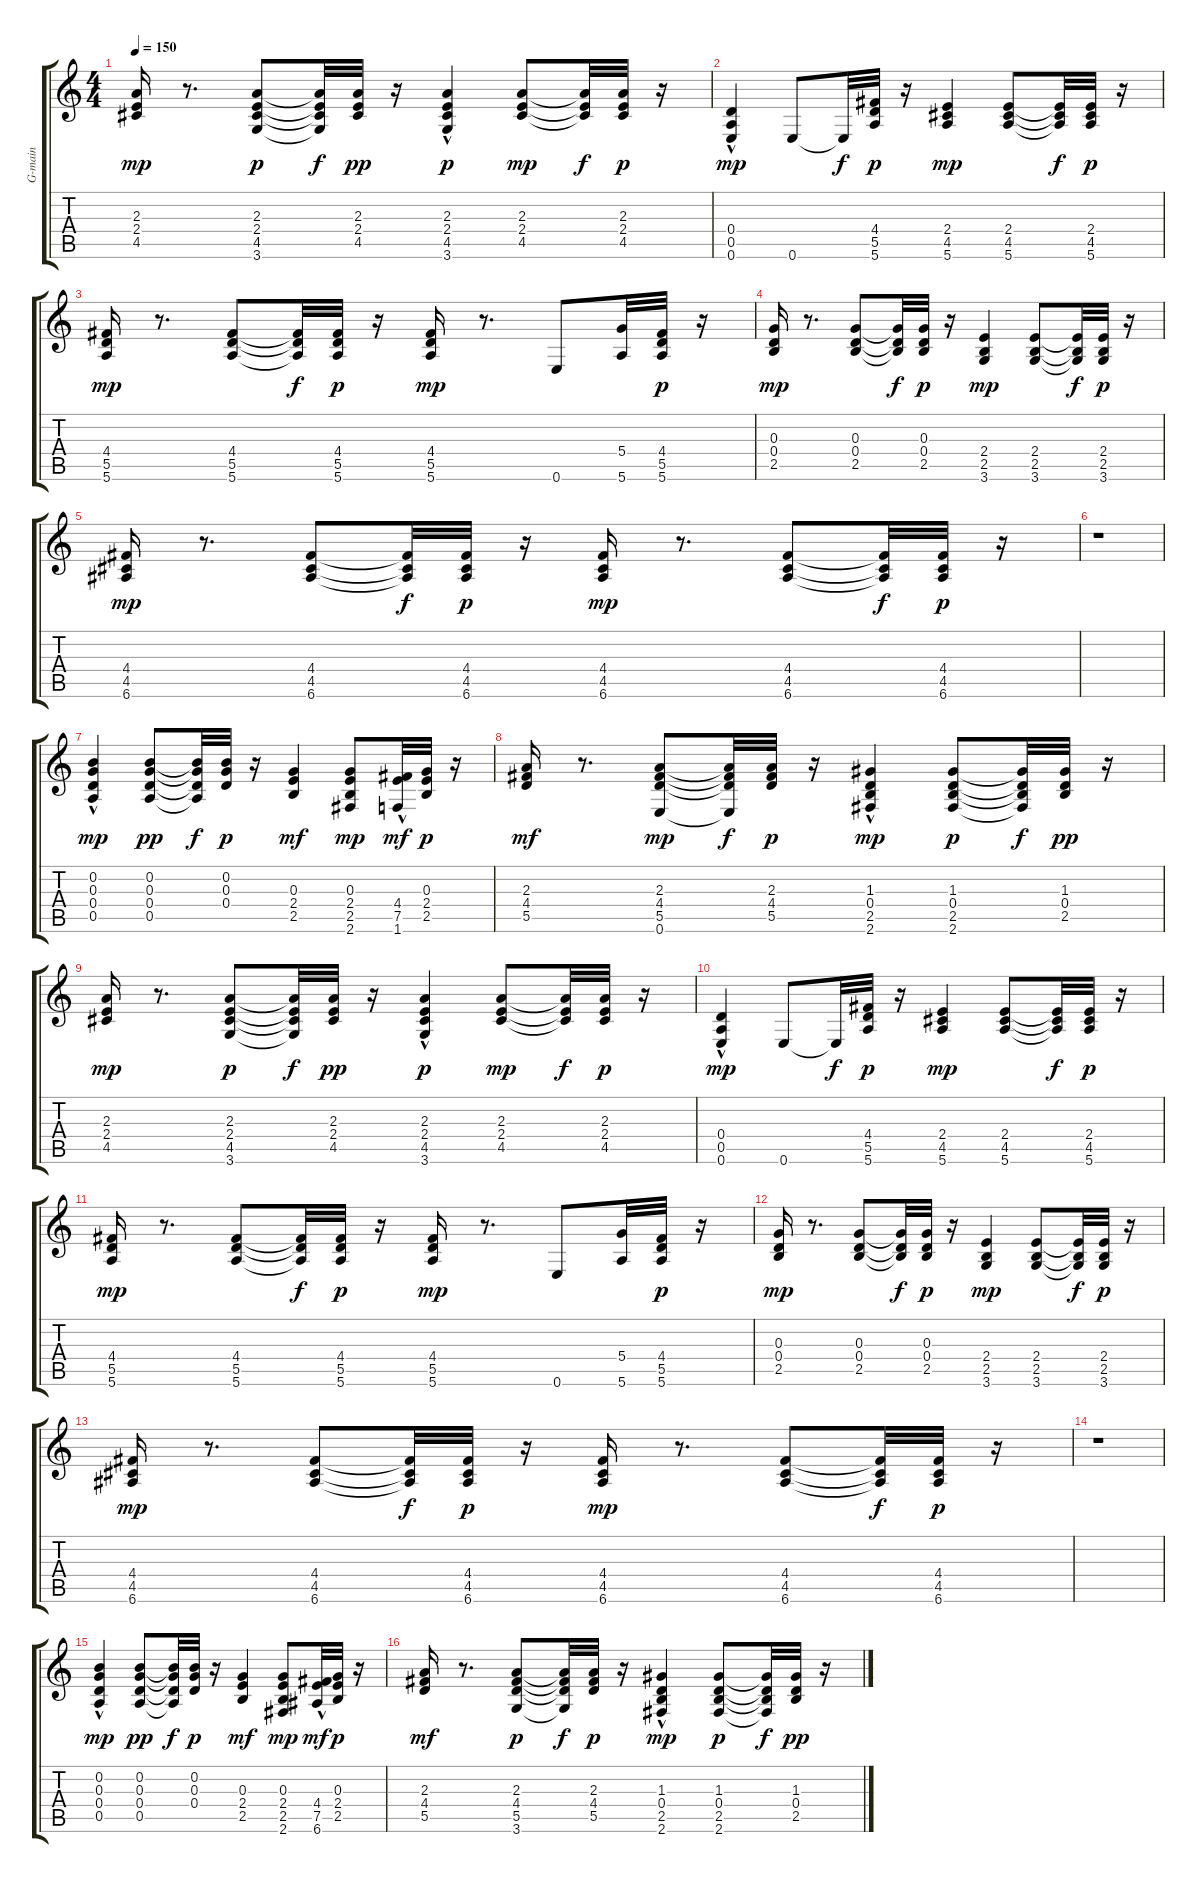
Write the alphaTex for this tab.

\track ("G-main" "G-main") {instrument electricguitarclean}
\staff {score tabs}
\tuning (E4 B3 G3 D3 A2 E2) {hide}
\ts (4 4)
\tempo 150
\clef g2
\ks c
(2.3 2.4 4.5).16{dy mp} r.8{d} (2.3 2.4 4.5 3.6).8{dy p} (2.3{t} 2.4{t} 4.5{t} 3.6{t}).32{dy f} (2.3 2.4 4.5).32{dy pp} r.16 (2.3 2.4 4.5 3.6{hac}).4{dy p} (2.3 2.4 4.5).8{dy mp} (2.3{t} 2.4{t} 4.5{t}).32{dy f} (2.3 2.4 4.5).32{dy p} r.16 |
(0.4 0.5 0.6{hac}).4{dy mp} 0.6.8 0.6{t}.32{dy f} (4.4 5.5 5.6).32{dy p} r.16 (2.4 4.5 5.6).4{dy mp} (2.4 4.5 5.6).8 (2.4{t} 4.5{t} 5.6{t}).32{dy f} (2.4 4.5 5.6).32{dy p} r.16 |
(4.4 5.5 5.6).16{dy mp} r.8{d} (4.4 5.5 5.6).8 (4.4{t} 5.5{t} 5.6{t}).32{dy f} (4.4 5.5 5.6).32{dy p} r.16 (4.4 5.5 5.6).16{dy mp} r.8{d} 0.6.8 (5.4 5.6).32 (4.4 5.5 5.6).32{dy p} r.16 |
(0.3 0.4 2.5).16{dy mp} r.8{d} (0.3 0.4 2.5).8 (0.3{t} 0.4{t} 2.5{t}).32{dy f} (0.3 0.4 2.5).32{dy p} r.16 (2.4 2.5 3.6).4{dy mp} (2.4 2.5 3.6).8 (2.4{t} 2.5{t} 3.6{t}).32{dy f} (2.4 2.5 3.6).32{dy p} r.16 |
(4.4 4.5 6.6).16{dy mp} r.8{d} (4.4 4.5 6.6).8 (4.4{t} 4.5{t} 6.6{t}).32{dy f} (4.4 4.5 6.6).32{dy p} r.16 (4.4 4.5 6.6).16{dy mp} r.8{d} (4.4 4.5 6.6).8 (4.4{t} 4.5{t} 6.6{t}).32{dy f} (4.4 4.5 6.6).32{dy p} r.16 |
r.1 |
(0.2 0.3 0.4 0.5{hac}).4{dy mp} (0.2 0.3 0.4 0.5).8{dy pp} (0.2{t} 0.3{t} 0.4{t} 0.5{t}).32{dy f} (0.2 0.3 0.4).32{dy p} r.16 (0.3 2.4 2.5).4{dy mf} (0.3 2.4 2.5 2.6).8{dy mp} (4.4 7.5{hac} 1.6{hac}).32{dy mf} (0.3 2.4 2.5).32{dy p} r.16 |
(2.3 4.4 5.5).16{dy mf} r.8{d} (2.3 4.4 5.5 0.6).8{dy mp} (2.3{t} 4.4{t} 5.5{t} 0.6{t}).32{dy f} (2.3 4.4 5.5).32{dy p} r.16 (1.3 0.4 2.5 2.6{hac}).4{dy mp} (1.3 0.4 2.5 2.6).8{dy p} (1.3{t} 0.4{t} 2.5{t} 2.6{t}).32{dy f} (1.3 0.4 2.5).32{dy pp} r.16 |
(2.3 2.4 4.5).16{dy mp} r.8{d} (2.3 2.4 4.5 3.6).8{dy p} (2.3{t} 2.4{t} 4.5{t} 3.6{t}).32{dy f} (2.3 2.4 4.5).32{dy pp} r.16 (2.3 2.4 4.5 3.6{hac}).4{dy p} (2.3 2.4 4.5).8{dy mp} (2.3{t} 2.4{t} 4.5{t}).32{dy f} (2.3 2.4 4.5).32{dy p} r.16 |
(0.4 0.5 0.6{hac}).4{dy mp} 0.6.8 0.6{t}.32{dy f} (4.4 5.5 5.6).32{dy p} r.16 (2.4 4.5 5.6).4{dy mp} (2.4 4.5 5.6).8 (2.4{t} 4.5{t} 5.6{t}).32{dy f} (2.4 4.5 5.6).32{dy p} r.16 |
(4.4 5.5 5.6).16{dy mp} r.8{d} (4.4 5.5 5.6).8 (4.4{t} 5.5{t} 5.6{t}).32{dy f} (4.4 5.5 5.6).32{dy p} r.16 (4.4 5.5 5.6).16{dy mp} r.8{d} 0.6.8 (5.4 5.6).32 (4.4 5.5 5.6).32{dy p} r.16 |
(0.3 0.4 2.5).16{dy mp} r.8{d} (0.3 0.4 2.5).8 (0.3{t} 0.4{t} 2.5{t}).32{dy f} (0.3 0.4 2.5).32{dy p} r.16 (2.4 2.5 3.6).4{dy mp} (2.4 2.5 3.6).8 (2.4{t} 2.5{t} 3.6{t}).32{dy f} (2.4 2.5 3.6).32{dy p} r.16 |
(4.4 4.5 6.6).16{dy mp} r.8{d} (4.4 4.5 6.6).8 (4.4{t} 4.5{t} 6.6{t}).32{dy f} (4.4 4.5 6.6).32{dy p} r.16 (4.4 4.5 6.6).16{dy mp} r.8{d} (4.4 4.5 6.6).8 (4.4{t} 4.5{t} 6.6{t}).32{dy f} (4.4 4.5 6.6).32{dy p} r.16 |
r.1 |
(0.2 0.3 0.4 0.5{hac}).4{dy mp} (0.2 0.3 0.4 0.5).8{dy pp} (0.2{t} 0.3{t} 0.4{t} 0.5{t}).32{dy f} (0.2 0.3 0.4).32{dy p} r.16 (0.3 2.4 2.5).4{dy mf} (0.3 2.4 2.5 2.6).8{dy mp} (4.4 7.5{hac} 6.6{hac}).32{dy mf} (0.3 2.4 2.5).32{dy p} r.16 |
(2.3 4.4 5.5).16{dy mf} r.8{d} (2.3 4.4 5.5 3.6).8{dy p} (2.3{t} 4.4{t} 5.5{t} 3.6{t}).32{dy f} (2.3 4.4 5.5).32{dy p} r.16 (1.3 0.4 2.5 2.6{hac}).4{dy mp} (1.3 0.4 2.5 2.6).8{dy p} (1.3{t} 0.4{t} 2.5{t} 2.6{t}).32{dy f} (1.3 0.4 2.5).32{dy pp} r.16
